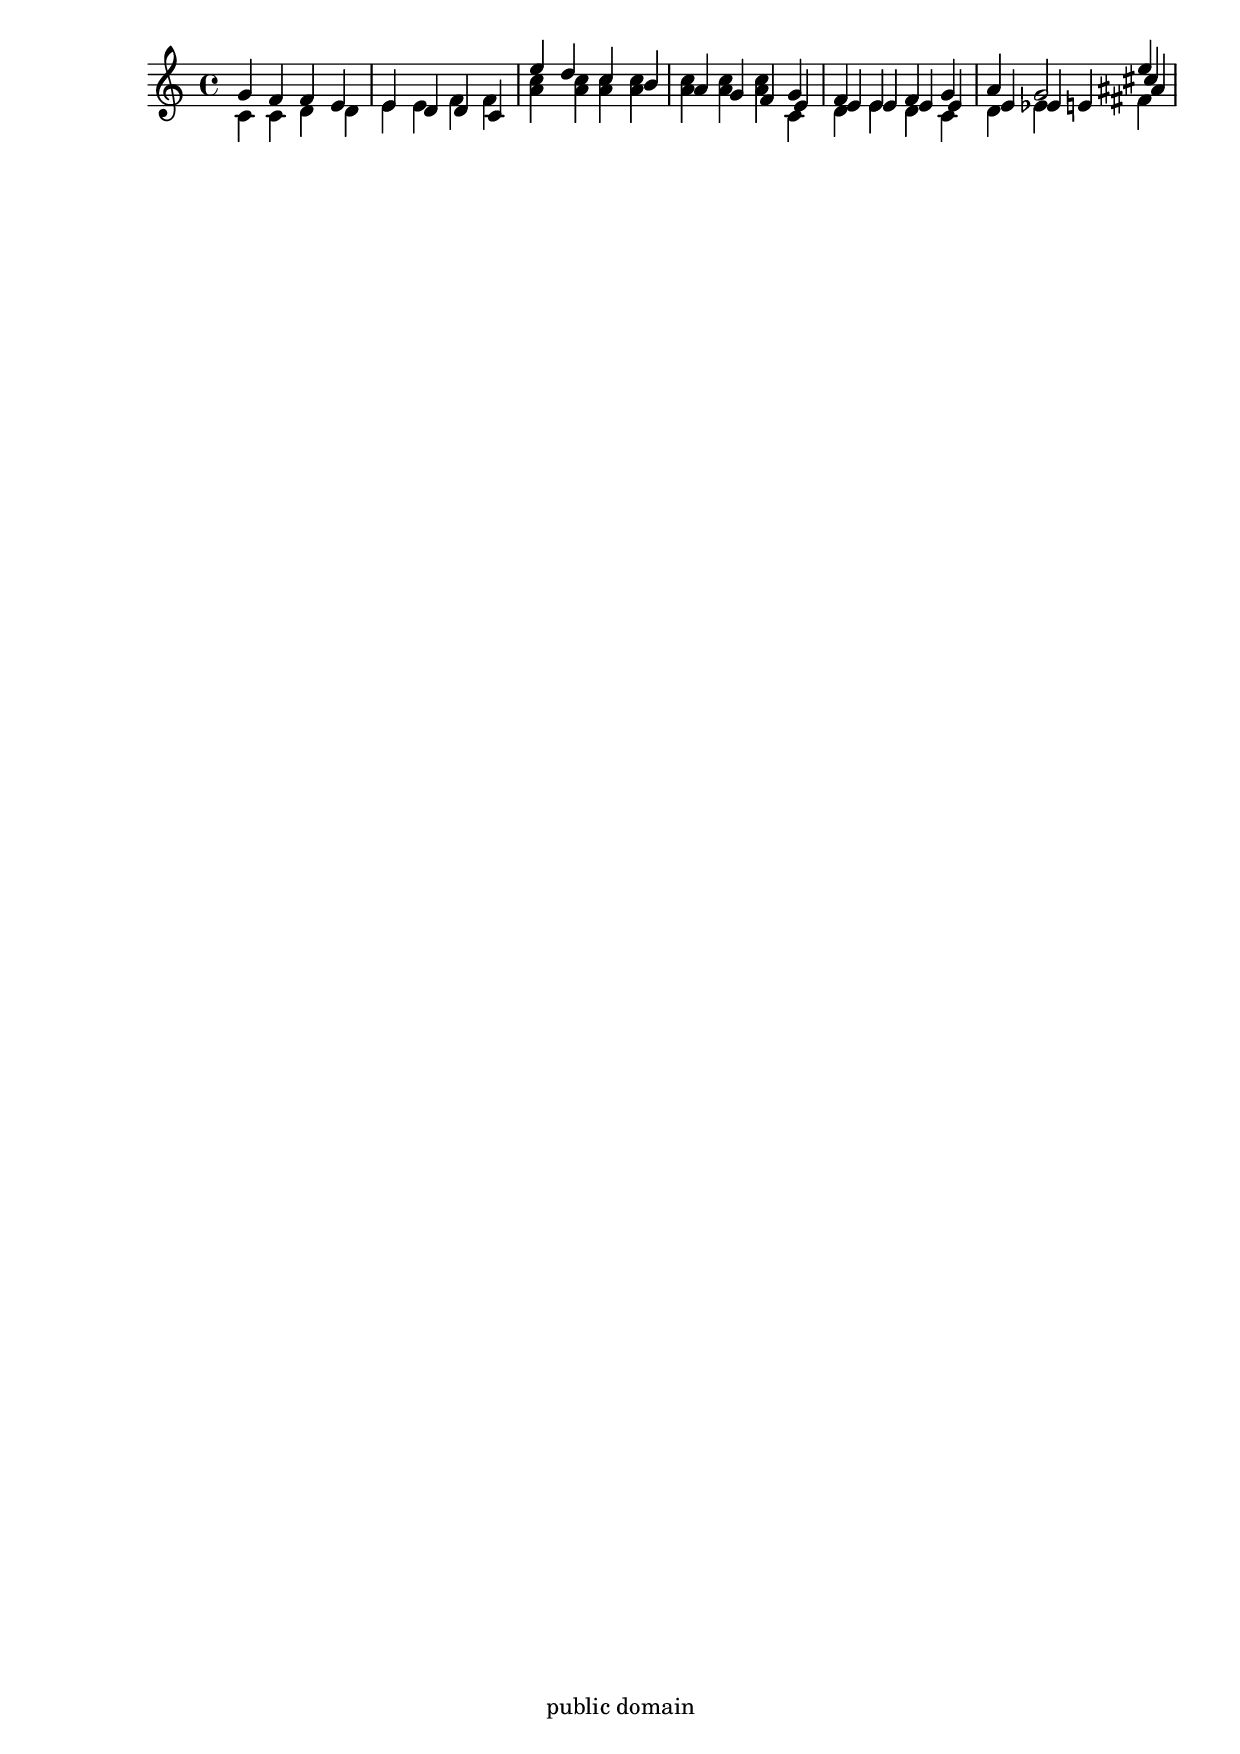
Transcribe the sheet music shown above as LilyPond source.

#(ly:set-option 'old-relative)
\version "2.1.28"
\header{
texidoc="
In addition to normal collision rules, there is support for polyphony, 
where the collosion are avoided by shifting middle voices horizontally.
"
filename = 	 "collisions.ly"
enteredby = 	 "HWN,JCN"
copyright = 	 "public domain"
}


twovoice =
\notes \relative c' \context Staff \notes << 
	 {  g4 f f e e d d c } 
\\ {  c4 c  d d e e f f }
>>

twovoicechords = \context Staff \notes <<
 \relative c' {
 e4 d c b a g f
	}\\
 \relative c' {
	 <a c>4 <a c>4 <a c>4 <a c>4 <a c>
		<a c> <a c>  
	}
>>


threevoice = \context Staff \notes <<
	 { g4 f e f g a g2 } \\
	 {  c4 d e d c d es } \\
	 { e4 e e e e e e e  }
>>

hairyChord = \context Staff \notes \relative c''
    << e \\
      fis, \\
      cis' \\
      \\
      ais
      >>


\score{
	\notes { \transpose c c' {
	   \twovoice
	   \twovoicechords
	   \threevoice   }
	 \hairyChord
	}
	
%	\midi { \tempo 4:80 }
}

